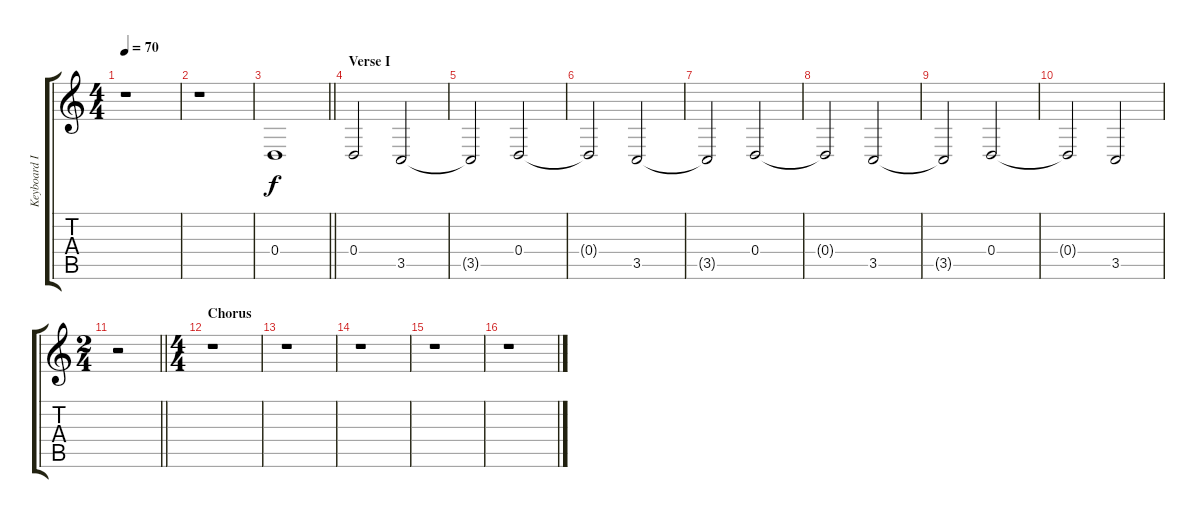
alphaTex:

\track ("Keyboard I" "Keyboard I") {instrument pad2warm}
\staff {score tabs}
\tuning (E4 B3 G3 D3 A2 E2) {hide}
\ts (4 4)
\tempo 70
\clef g2
\ks c
r.1{dy f} |
r.1 |
\barLineRight lightlight
0.4.1 |
\section ("" "Verse I")
0.4.2 3.5.2 |
3.5{t}.2 0.4.2 |
0.4{t}.2 3.5.2 |
3.5{t}.2 0.4.2 |
0.4{t}.2 3.5.2 |
3.5{t}.2 0.4.2 |
0.4{t}.2 3.5.2 |
\ts (2 4)
\barLineRight lightlight
r.2 |
\ts (4 4)
\section ("" "Chorus")
r.1 |
r.1 |
r.1 |
r.1 |
r.1
